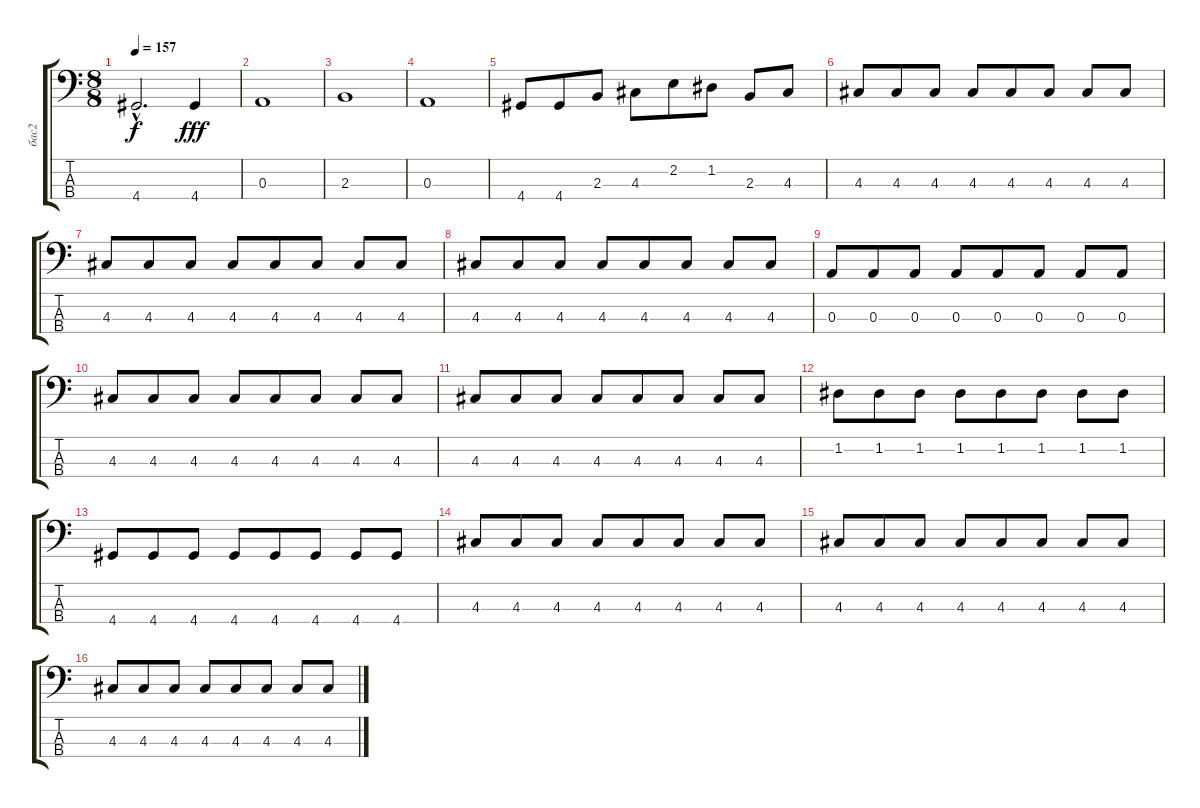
\track ("бас2" "бас2") {instrument fretlessbass}
\staff {score tabs}
\tuning (G2 D2 A1 E1) {hide}
\ts (8 8)
\tempo 157
\clef f4
\ks c
4.4{hac t}.2{d dy f} 4.4.4{dy fff} |
0.3.1 |
2.3.1 |
0.3.1 |
4.4.8 4.4.8 2.3.8 4.3.8 2.2.8 1.2.8 2.3.8 4.3.8 |
4.3.8 4.3.8 4.3.8 4.3.8 4.3.8 4.3.8 4.3.8 4.3.8 |
4.3.8 4.3.8 4.3.8 4.3.8 4.3.8 4.3.8 4.3.8 4.3.8 |
4.3.8 4.3.8 4.3.8 4.3.8 4.3.8 4.3.8 4.3.8 4.3.8 |
0.3.8 0.3.8 0.3.8 0.3.8 0.3.8 0.3.8 0.3.8 0.3.8 |
4.3.8 4.3.8 4.3.8 4.3.8 4.3.8 4.3.8 4.3.8 4.3.8 |
4.3.8 4.3.8 4.3.8 4.3.8 4.3.8 4.3.8 4.3.8 4.3.8 |
1.2.8 1.2.8 1.2.8 1.2.8 1.2.8 1.2.8 1.2.8 1.2.8 |
4.4.8 4.4.8 4.4.8 4.4.8 4.4.8 4.4.8 4.4.8 4.4.8 |
4.3.8 4.3.8 4.3.8 4.3.8 4.3.8 4.3.8 4.3.8 4.3.8 |
4.3.8 4.3.8 4.3.8 4.3.8 4.3.8 4.3.8 4.3.8 4.3.8 |
4.3.8 4.3.8 4.3.8 4.3.8 4.3.8 4.3.8 4.3.8 4.3.8
